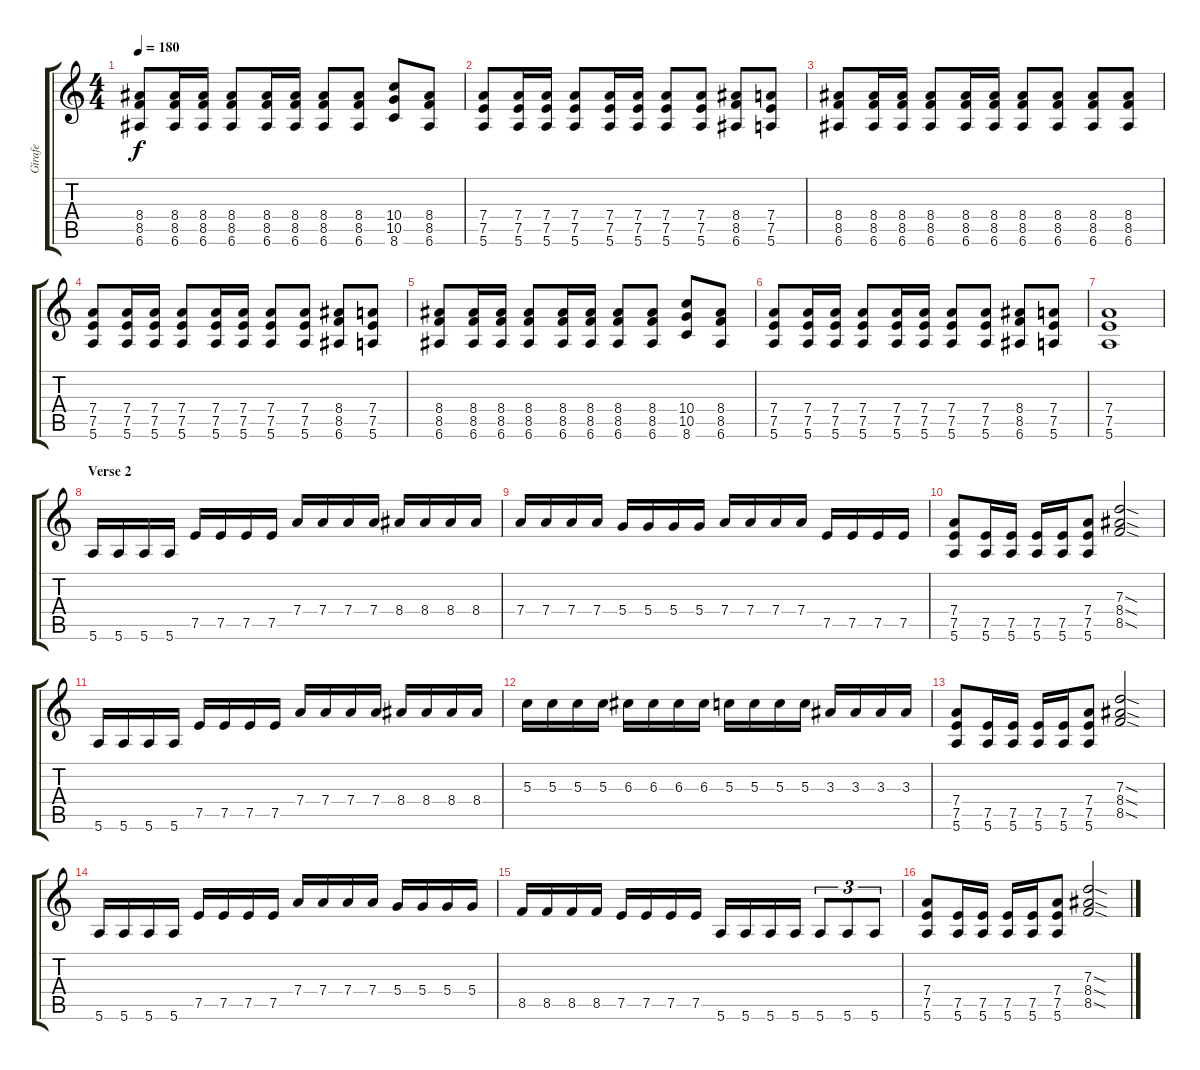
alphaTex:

\track ("Girafe" "Girafe") {instrument distortionguitar}
\staff {score tabs}
\tuning (E4 B3 G3 D3 A2 E2) {hide}
\ts (4 4)
\tempo 180
\clef g2
\ks c
(8.4 8.5 6.6).8{dy f} (8.4 8.5 6.6).16 (8.4 8.5 6.6).16 (8.4 8.5 6.6).8 (8.4 8.5 6.6).16 (8.4 8.5 6.6).16 (8.4 8.5 6.6).8 (8.4 8.5 6.6).8 (10.4 10.5 8.6).8 (8.4 8.5 6.6).8 |
(7.4 7.5 5.6).8 (7.4 7.5 5.6).16 (7.4 7.5 5.6).16 (7.4 7.5 5.6).8 (7.4 7.5 5.6).16 (7.4 7.5 5.6).16 (7.4 7.5 5.6).8 (7.4 7.5 5.6).8 (8.4 8.5 6.6).8 (7.4 7.5 5.6).8 |
(8.4 8.5 6.6).8 (8.4 8.5 6.6).16 (8.4 8.5 6.6).16 (8.4 8.5 6.6).8 (8.4 8.5 6.6).16 (8.4 8.5 6.6).16 (8.4 8.5 6.6).8 (8.4 8.5 6.6).8 (8.4 8.5 6.6).8 (8.4 8.5 6.6).8 |
(7.4 7.5 5.6).8 (7.4 7.5 5.6).16 (7.4 7.5 5.6).16 (7.4 7.5 5.6).8 (7.4 7.5 5.6).16 (7.4 7.5 5.6).16 (7.4 7.5 5.6).8 (7.4 7.5 5.6).8 (8.4 8.5 6.6).8 (7.4 7.5 5.6).8 |
(8.4 8.5 6.6).8 (8.4 8.5 6.6).16 (8.4 8.5 6.6).16 (8.4 8.5 6.6).8 (8.4 8.5 6.6).16 (8.4 8.5 6.6).16 (8.4 8.5 6.6).8 (8.4 8.5 6.6).8 (10.4 10.5 8.6).8 (8.4 8.5 6.6).8 |
(7.4 7.5 5.6).8 (7.4 7.5 5.6).16 (7.4 7.5 5.6).16 (7.4 7.5 5.6).8 (7.4 7.5 5.6).16 (7.4 7.5 5.6).16 (7.4 7.5 5.6).8 (7.4 7.5 5.6).8 (8.4 8.5 6.6).8 (7.4 7.5 5.6).8 |
(7.4 7.5 5.6).1 |
\section ("" "Verse 2")
5.6.16 5.6.16 5.6.16 5.6.16 7.5.16 7.5.16 7.5.16 7.5.16 7.4.16 7.4.16 7.4.16 7.4.16 8.4.16 8.4.16 8.4.16 8.4.16 |
7.4.16 7.4.16 7.4.16 7.4.16 5.4.16 5.4.16 5.4.16 5.4.16 7.4.16 7.4.16 7.4.16 7.4.16 7.5.16 7.5.16 7.5.16 7.5.16 |
(7.4 7.5 5.6).8 (7.5 5.6).16 (7.5 5.6).16 (7.5 5.6).16 (7.5 5.6).16 (7.4 7.5 5.6).8 (7.3{sod} 8.4{sod} 8.5{sod}).2 |
5.6.16 5.6.16 5.6.16 5.6.16 7.5.16 7.5.16 7.5.16 7.5.16 7.4.16 7.4.16 7.4.16 7.4.16 8.4.16 8.4.16 8.4.16 8.4.16 |
5.3.16 5.3.16 5.3.16 5.3.16 6.3.16 6.3.16 6.3.16 6.3.16 5.3.16 5.3.16 5.3.16 5.3.16 3.3.16 3.3.16 3.3.16 3.3.16 |
(7.4 7.5 5.6).8 (7.5 5.6).16 (7.5 5.6).16 (7.5 5.6).16 (7.5 5.6).16 (7.4 7.5 5.6).8 (7.3{sod} 8.4{sod} 8.5{sod}).2 |
5.6.16 5.6.16 5.6.16 5.6.16 7.5.16 7.5.16 7.5.16 7.5.16 7.4.16 7.4.16 7.4.16 7.4.16 5.4.16 5.4.16 5.4.16 5.4.16 |
8.5.16 8.5.16 8.5.16 8.5.16 7.5.16 7.5.16 7.5.16 7.5.16 5.6.16 5.6.16 5.6.16 5.6.16 5.6.8{tu (3 2)} 5.6.8{tu (3 2)} 5.6.8{tu (3 2)} |
(7.4 7.5 5.6).8 (7.5 5.6).16 (7.5 5.6).16 (7.5 5.6).16 (7.5 5.6).16 (7.4 7.5 5.6).8 (7.3{sod} 8.4{sod} 8.5{sod}).2
